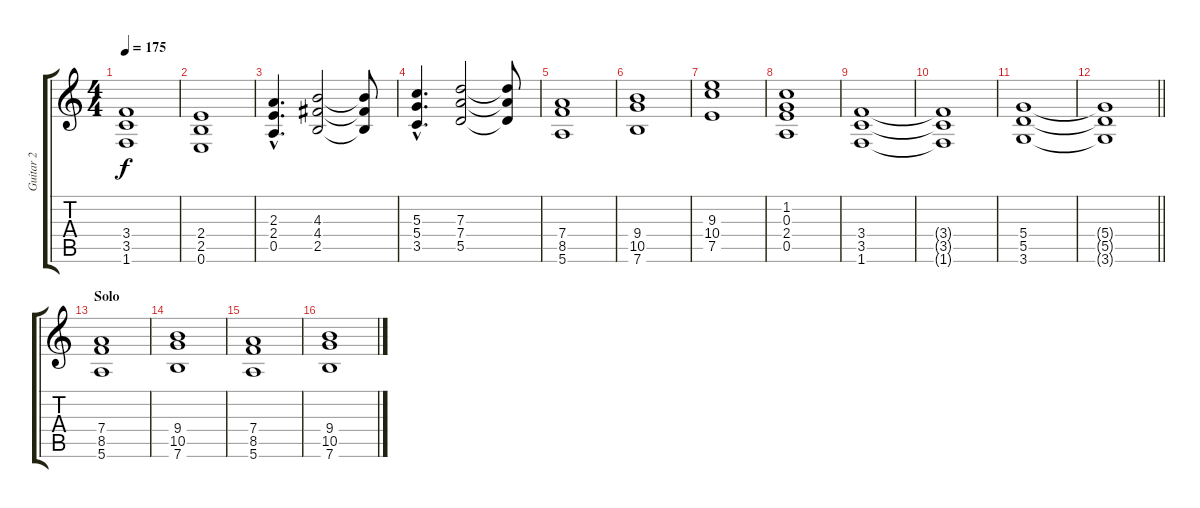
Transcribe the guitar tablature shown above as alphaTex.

\track ("Guitar 2" "Guitar 2") {instrument distortionguitar}
\staff {score tabs}
\tuning (E4 B3 G3 D3 A2 E2) {hide}
\ts (4 4)
\tempo 175
\clef g2
\ks c
(3.4 3.5 1.6).1{dy f} |
(2.4 2.5 0.6).1 |
(2.3{hac} 2.4{hac} 0.5{hac}).4{d} (4.3 4.4 2.5).2 (4.3{t} 4.4{t} 2.5{t}).8 |
(5.3{hac} 5.4{hac} 3.5{hac}).4{d} (7.3 7.4 5.5).2 (7.3{t} 7.4{t} 5.5{t}).8 |
(7.4 8.5 5.6).1 |
(9.4 10.5 7.6).1 |
(9.3 10.4 7.5).1 |
(1.2 0.3 2.4 0.5).1 |
(3.4 3.5 1.6).1 |
(3.4{t} 3.5{t} 1.6{t}).1 |
(5.4 5.5 3.6).1 |
\barLineRight lightlight
(5.4{t} 5.5{t} 3.6{t}).1 |
\section ("" "Solo")
(7.4 8.5 5.6).1{volume 10} |
(9.4 10.5 7.6).1 |
(7.4 8.5 5.6).1 |
(9.4 10.5 7.6).1
